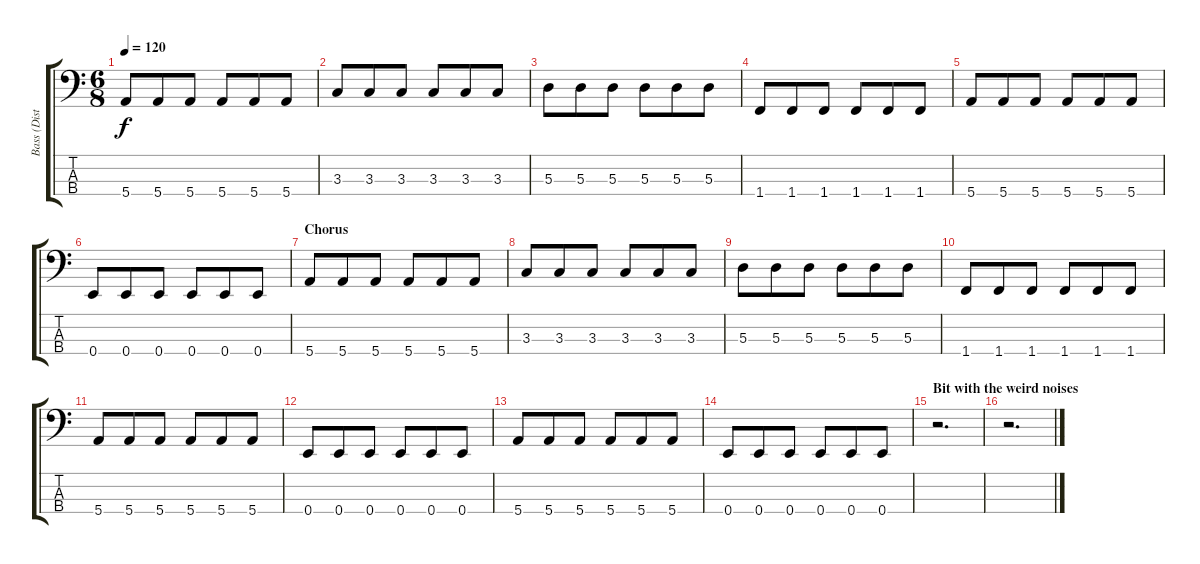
\track ("Bass (Distorted)" "Bass (Dist") {instrument electricbassfinger}
\staff {score tabs}
\tuning (G2 D2 A1 E1) {hide}
\ts (6 8)
\tempo 120
\clef f4
\ks c
5.4.8{dy f} 5.4.8 5.4.8 5.4.8 5.4.8 5.4.8 |
3.3.8 3.3.8 3.3.8 3.3.8 3.3.8 3.3.8 |
5.3.8 5.3.8 5.3.8 5.3.8 5.3.8 5.3.8 |
1.4.8 1.4.8 1.4.8 1.4.8 1.4.8 1.4.8 |
5.4.8 5.4.8 5.4.8 5.4.8 5.4.8 5.4.8 |
0.4.8 0.4.8 0.4.8 0.4.8 0.4.8 0.4.8 |
\section ("" "Chorus")
5.4.8 5.4.8 5.4.8 5.4.8 5.4.8 5.4.8 |
3.3.8 3.3.8 3.3.8 3.3.8 3.3.8 3.3.8 |
5.3.8 5.3.8 5.3.8 5.3.8 5.3.8 5.3.8 |
1.4.8 1.4.8 1.4.8 1.4.8 1.4.8 1.4.8 |
5.4.8 5.4.8 5.4.8 5.4.8 5.4.8 5.4.8 |
0.4.8 0.4.8 0.4.8 0.4.8 0.4.8 0.4.8 |
5.4.8 5.4.8 5.4.8 5.4.8 5.4.8 5.4.8 |
0.4.8 0.4.8 0.4.8 0.4.8 0.4.8 0.4.8 |
\section ("" "Bit with the weird noises")
r.2{d} |
r.2{d}
